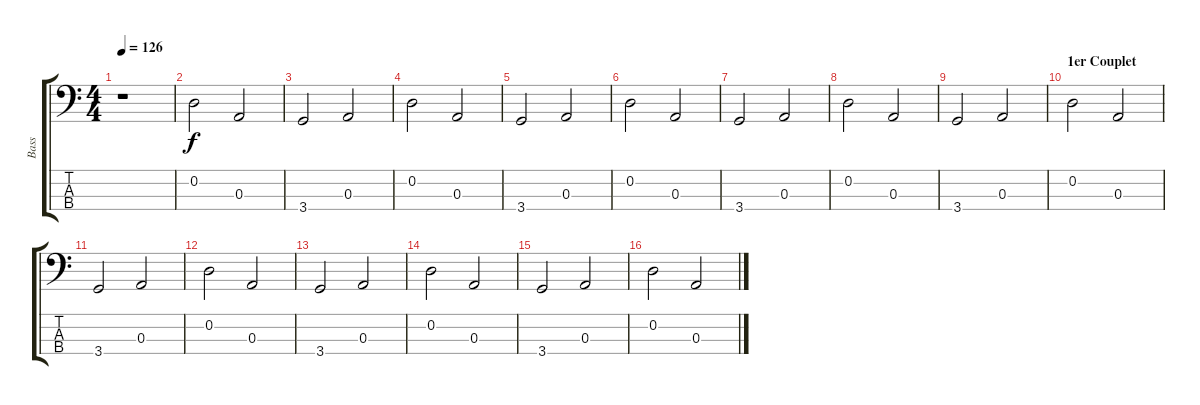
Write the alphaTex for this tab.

\track ("Bass" "Bass") {instrument electricbasspick}
\staff {score tabs}
\tuning (G2 D2 A1 E1) {hide}
\ts (4 4)
\tempo 126
\clef f4
\ks c
r.1{dy f instrument electricbasspick} |
0.2.2 0.3.2 |
3.4.2 0.3.2 |
0.2.2 0.3.2 |
3.4.2 0.3.2 |
0.2.2 0.3.2 |
3.4.2 0.3.2 |
0.2.2 0.3.2 |
3.4.2 0.3.2 |
\section ("" "1er Couplet")
0.2.2 0.3.2 |
3.4.2 0.3.2 |
0.2.2 0.3.2 |
3.4.2 0.3.2 |
0.2.2 0.3.2 |
3.4.2 0.3.2 |
0.2.2 0.3.2
